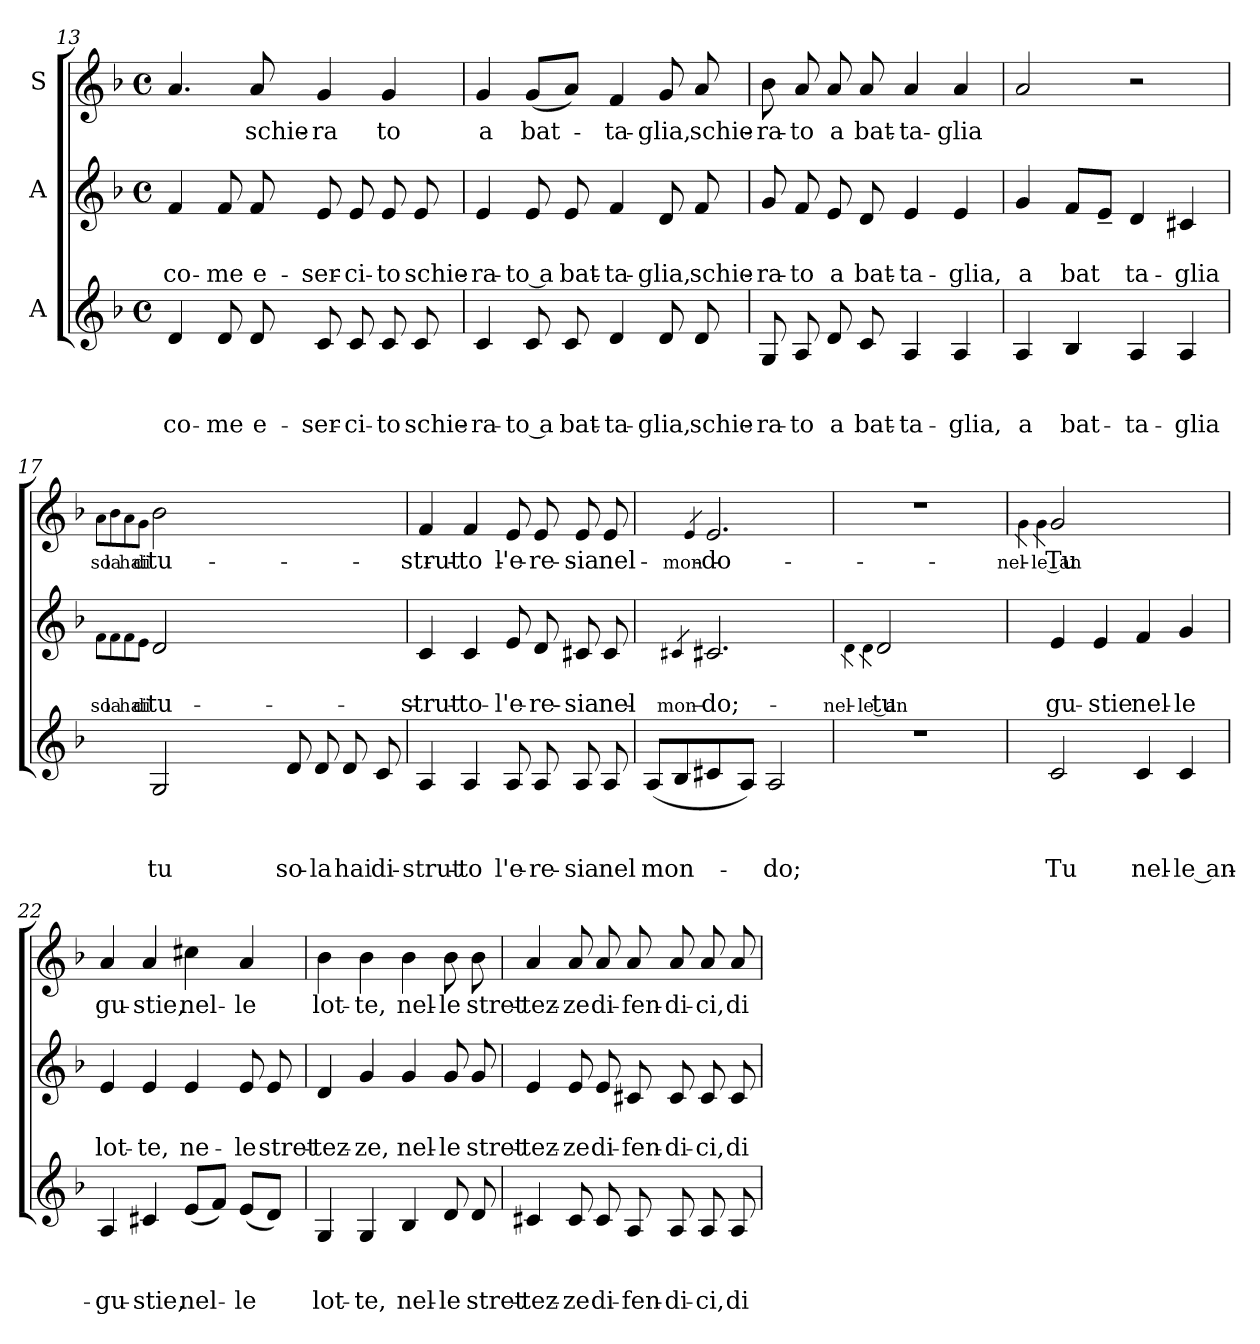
**kern	**text	**text	**text	**kern	**text	**text	**kern	**text
*part3	*part3	*part3	*part3	*part2	*part2	*part2	*part1	*part1
*staff3	*staff3	*staff3	*staff3	*staff2	*staff2	*staff2	*staff1	*staff1
*I"A	*	*	*	*I"A	*	*	*I"S	*
!!LO:PB:g=z
*clefG2	*	*	*	*clefG2	*	*	*clefG2	*
*k[b-]	*	*	*	*k[b-]	*	*	*k[b-]	*
*F:	*	*	*	*F:	*	*	*F:	*
*M4/4	*	*	*	*M4/4	*	*	*M4/4	*
*met(c)	*	*	*	*met(c)	*	*	*met(c)	*
=13	=13	=13	=13	=13	=13	=13	=13	=13
!	!	!	!LO:LY:b	!	!	!LO:LY:b	!	!
4d/	.	.	co-	4f/	.	co-	4.a/	.
!	!	!	!LO:LY:b	!	!	!LO:LY:b	!	!
8d/	.	.	-me	8f/	.	-me	.	.
!	!	!	!LO:LY:b	!	!	!LO:LY:b	!	!LO:LY:b
8d/	.	.	e-	8f/	.	e-	8a/	schie-
!	!	!	!LO:LY:b	!	!	!LO:LY:b	!	!LO:LY:b
8c/	.	.	-ser-	8e/	.	-ser-	4g/	-ra
!	!	!	!LO:LY:b	!	!	!LO:LY:b	!	!
8c/	.	.	-ci-	8e/	.	-ci-	.	.
!	!	!	!LO:LY:b	!	!	!LO:LY:b	!	!LO:LY:b
8c/	.	.	-to	8e/	.	-to	4g/	to
!	!	!	!LO:LY:b	!	!	!LO:LY:b	!	!
8c/	.	.	schie-	8e/	.	schie-	.	.
=14	=14	=14	=14	=14	=14	=14	=14	=14
!	!	!	!LO:LY:b	!	!	!LO:LY:b	!	!LO:LY:b
4c/	.	.	-ra-	4e/	.	-ra-	4g/	a
!	!	!	!LO:LY:b:rj	!	!	!LO:LY:b:rj	!	!LO:LY:b
8c/	.	.	-to a	8e/	.	-to a	(<8g/L	bat-
!	!	!	!LO:LY:b	!	!	!LO:LY:b	!	!
8c/	.	.	bat-	8e/	.	bat-	8a/J)	.
!	!	!	!LO:LY:b	!	!	!LO:LY:b	!	!LO:LY:b
4d/	.	.	-ta-	4f/	.	-ta-	4f/	-ta-
!	!	!	!LO:LY:b	!	!	!LO:LY:b	!	!LO:LY:b
8d/	.	.	-glia,	8d/	.	-glia,	8g/	-glia,
!	!	!	!LO:LY:b	!	!	!LO:LY:b	!	!LO:LY:b
8d/	.	.	schie-	8f/	.	schie-	8a/	schie-
=15	=15	=15	=15	=15	=15	=15	=15	=15
!	!	!	!LO:LY:b	!	!	!LO:LY:b	!	!LO:LY:b
8G/	.	.	-ra-	8g/	.	-ra-	8b-\	-ra-
!	!	!	!LO:LY:b	!	!	!LO:LY:b	!	!LO:LY:b
8A/	.	.	-to	8f/	.	-to	8a/	-to
!	!	!	!LO:LY:b	!	!	!LO:LY:b	!	!LO:LY:b
8d/	.	.	a	8e/	.	a	8a/	a
!	!	!	!LO:LY:b	!	!	!LO:LY:b	!	!LO:LY:b
8c/	.	.	bat-	8d/	.	bat-	8a/	bat-
!	!	!	!LO:LY:b	!	!	!LO:LY:b	!	!LO:LY:b
4A/	.	.	-ta-	4e/	.	-ta-	4a/	-ta-
!	!	!	!LO:LY:b	!	!	!LO:LY:b	!	!LO:LY:b
4A/	.	.	-glia,	4e/	.	-glia,	4a/	-glia
=16	=16	=16	=16	=16	=16	=16	=16	=16
!	!	!	!LO:LY:b	!	!	!LO:LY:b	!	!
4A/	.	.	a	4g/	.	a	2a/	.
!	!	!	!LO:LY:b	!	!	!LO:LY:b	!	!
4B-/	.	.	bat-	8f/L	.	bat	.	.
.	.	.	.	8e~</J	.	.	.	.
!	!	!	!LO:LY:b	!	!	!LO:LY:b	!	!
4A/	.	.	-ta-	4d/	.	ta-	2r	.
!	!	!	!LO:LY:b	!	!	!LO:LY:b	!	!
4A/	.	.	-glia	4c#X/	.	-glia	.	.
!!LO:LB:g=z
=17	=17	=17	=17	=17	=17	=17	=17	=17
*	*	*	*	*	*	*	*^	*
!	!	!	!	!	!	!LO:LY:b	!	!	!LO:LY:b
*	*	*	*	*^	*	*	*	*	*
.	.	.	.	.	8qf\L	.	so-	.	8qa\L	so-
!	!	!	!	!	!	!	!LO:LY:b	!	!	!LO:LY:b
.	.	.	.	.	8qf\	.	-la	.	8qb-\	-la
!	!	!	!	!	!	!	!LO:LY:b	!	!	!LO:LY:b
.	.	.	.	.	8qf\	.	hai	.	8qa\	hai
!	!	!	!	!	!	!	!LO:LY:b	!	!	!LO:LY:b
.	.	.	.	.	8qe\J	.	di-	.	8qg\J	di-
!	!	!	!LO:LY:b	!	!	!	!LO:LY:b	!	!	!LO:LY:b
2G/	.	.	tu	2d/	2ryy	.	tu	2b-\	2ryy	tu
!	!	!	!LO:LY:b	!	!	!	!	!	!	!
8d/	.	.	so-	2ryy	2ryy	.	.	2ryy	2ryy	.
!	!	!	!LO:LY:b	!	!	!	!	!	!	!
8d/	.	.	-la	.	.	.	.	.	.	.
!	!	!	!LO:LY:b	!	!	!	!	!	!	!
8d/	.	.	hai	.	.	.	.	.	.	.
!	!	!	!LO:LY:b	!	!	!	!	!	!	!
8c/	.	.	di-	.	.	.	.	.	.	.
*	*	*	*	*v	*v	*	*	*	*	*
*	*	*	*	*	*	*	*v	*v	*
=18	=18	=18	=18	=18	=18	=18	=18	=18
!	!	!	!LO:LY:b	!	!	!LO:LY:b	!	!LO:LY:b
4A/	.	.	-strut-	4c/	.	-strut-	4f/	-strut-
!	!	!	!LO:LY:b	!	!	!LO:LY:b	!	!LO:LY:b
4A/	.	.	-to	4c/	.	-to	4f/	-to
!	!	!	!LO:LY:b	!	!	!LO:LY:b	!	!LO:LY:b
8A/	.	.	l'e-	8e/	.	l'e-	8e/	l'e-
!	!	!	!LO:LY:b	!	!	!LO:LY:b	!	!LO:LY:b
8A/	.	.	-re-	8d/	.	-re-	8e/	-re-
!	!	!	!LO:LY:b	!	!	!LO:LY:b	!	!LO:LY:b
8A/	.	.	-sia	8c#X/	.	-sia	8e/	-sia
!	!	!	!LO:LY:b	!	!	!LO:LY:b	!	!LO:LY:b
8A/	.	.	nel	8c#/	.	nel	8e/	nel
=19	=19	=19	=19	=19	=19	=19	=19	=19
!	!	!	!LO:LY:b	!	!	!	!	!
(<8A/L	.	.	mon-	4ryy	.	.	4ryy	.
8B-/	.	.	.	.	.	.	.	.
!	!	!	!	!	!	!LO:LY:b	!	!LO:LY:b
.	.	.	.	4qc#X/	.	mon-	4qe/	mon-
!	!	!	!	!	!	!LO:LY:b	!	!LO:LY:b
8c#X/	.	.	.	2.c#/	.	-do;	2.e/	-do
8A/J)	.	.	.	.	.	.	.	.
!	!	!	!LO:LY:b	!	!	!	!	!
2A/	.	.	-do;	.	.	.	.	.
=20	=20	=20	=20	=20	=20	=20	=20	=20
*	*	*	*	*^	*	*	*	*
!	!	!	!	!	!	!	!LO:LY:b	!	!
.	.	.	.	.	4qd\	.	nel-	.	.
!	!	!	!	!	!	!	!LO:LY:b:rj	!	!
.	.	.	.	.	4qd\	.	-le an-	.	.
!LO:N:vis=1	!	!	!	!	!	!	!LO:LY:b	!LO:N:vis=1	!
1r	.	.	.	2d/	2ryy	.	tu	1r	.
.	.	.	.	2ryy	2ryy	.	.	.	.
!!LO:LB:g=z
=21	=21	=21	=21	=21	=21	=21	=21	=21	=21
*	*	*	*	*	*	*	*	*^	*
!	!	!	!	!	!	!	!	!	!	!LO:LY:b
*	*	*	*	*v	*v	*	*	*	*	*
.	.	.	.	.	.	.	.	4qg\	nel-
!	!	!	!	!	!	!	!	!	!LO:LY:b:rj
.	.	.	.	.	.	.	.	4qg\	-le an-
!	!	!	!LO:LY:b	!	!	!LO:LY:b	!	!	!LO:LY:b
2c/	.	.	Tu	4e/	.	-gu-	2g/	2ryy	Tu
!	!	!	!	!	!	!LO:LY:b	!	!	!
.	.	.	.	4e/	.	-stie	.	.	.
!	!	!	!LO:LY:b	!	!	!LO:LY:b	!	!	!
4c/	.	.	nel-	4f/	.	nel-	2ryy	2ryy	.
!	!	!	!LO:LY:b:rj	!	!	!LO:LY:b	!	!	!
4c/	.	.	-le an-	4g/	.	-le	.	.	.
*	*	*	*	*	*	*	*v	*v	*
=22	=22	=22	=22	=22	=22	=22	=22	=22
!	!	!	!LO:LY:b	!	!	!LO:LY:b	!	!LO:LY:b
4A/	.	.	-gu-	4e/	.	lot-	4a/	-gu-
!	!	!	!LO:LY:b	!	!	!LO:LY:b	!	!LO:LY:b
4c#X/	.	.	-stie,	4e/	.	-te,	4a/	-stie,
!	!	!	!LO:LY:b	!	!	!LO:LY:b	!	!LO:LY:b
(<8e/L	.	.	nel-	4e/	.	ne-	4cc#X\	nel-
8f/J)	.	.	.	.	.	.	.	.
!	!	!	!LO:LY:b	!	!	!LO:LY:b	!	!LO:LY:b
(<8e/L	.	.	-le	8e/	.	-le	4a/	-le
!	!	!	!	!	!	!LO:LY:b	!	!
8d/J)	.	.	.	8e/	.	stret-	.	.
=23	=23	=23	=23	=23	=23	=23	=23	=23
!	!	!	!LO:LY:b	!	!	!LO:LY:b	!	!LO:LY:b
4G/	.	.	lot-	4d/	.	-tez-	4b-\	lot-
!	!	!	!LO:LY:b	!	!	!LO:LY:b	!	!LO:LY:b
4G/	.	.	-te,	4g/	.	-ze,	4b-\	-te,
!	!	!	!LO:LY:b	!	!	!LO:LY:b	!	!LO:LY:b
4B-/	.	.	nel-	4g/	.	nel-	4b-\	nel-
!	!	!	!LO:LY:b	!	!	!LO:LY:b	!	!LO:LY:b
8d/	.	.	-le	8g/	.	-le	8b-\	-le
!	!	!	!LO:LY:b	!	!	!LO:LY:b	!	!LO:LY:b
8d/	.	.	stret-	8g/	.	stret-	8b-\	stret-
=24	=24	=24	=24	=24	=24	=24	=24	=24
!	!	!	!LO:LY:b	!	!	!LO:LY:b	!	!LO:LY:b
4c#X/	.	.	-tez-	4e/	.	-tez-	4a/	-tez-
!	!	!	!LO:LY:b	!	!	!LO:LY:b	!	!LO:LY:b
8c#/	.	.	-ze	8e/	.	-ze	8a/	-ze
!	!	!	!LO:LY:b	!	!	!LO:LY:b	!	!LO:LY:b
8c#/	.	.	di-	8e/	.	di-	8a/	di-
!	!	!	!LO:LY:b	!	!	!LO:LY:b	!	!LO:LY:b
8A/	.	.	-fen-	8c#X/	.	-fen-	8a/	-fen-
!	!	!	!LO:LY:b	!	!	!LO:LY:b	!	!LO:LY:b
8A/	.	.	-di-	8c#/	.	-di-	8a/	-di-
!	!	!	!LO:LY:b	!	!	!LO:LY:b	!	!LO:LY:b
8A/	.	.	-ci,	8c#/	.	-ci,	8a/	-ci,
!	!	!	!LO:LY:b	!	!	!LO:LY:b	!	!LO:LY:b
8A/	.	.	di-	8c#/	.	di-	8a/	di
=	=	=	=	=	=	=	=	=
*-	*-	*-	*-	*-	*-	*-	*-	*-
